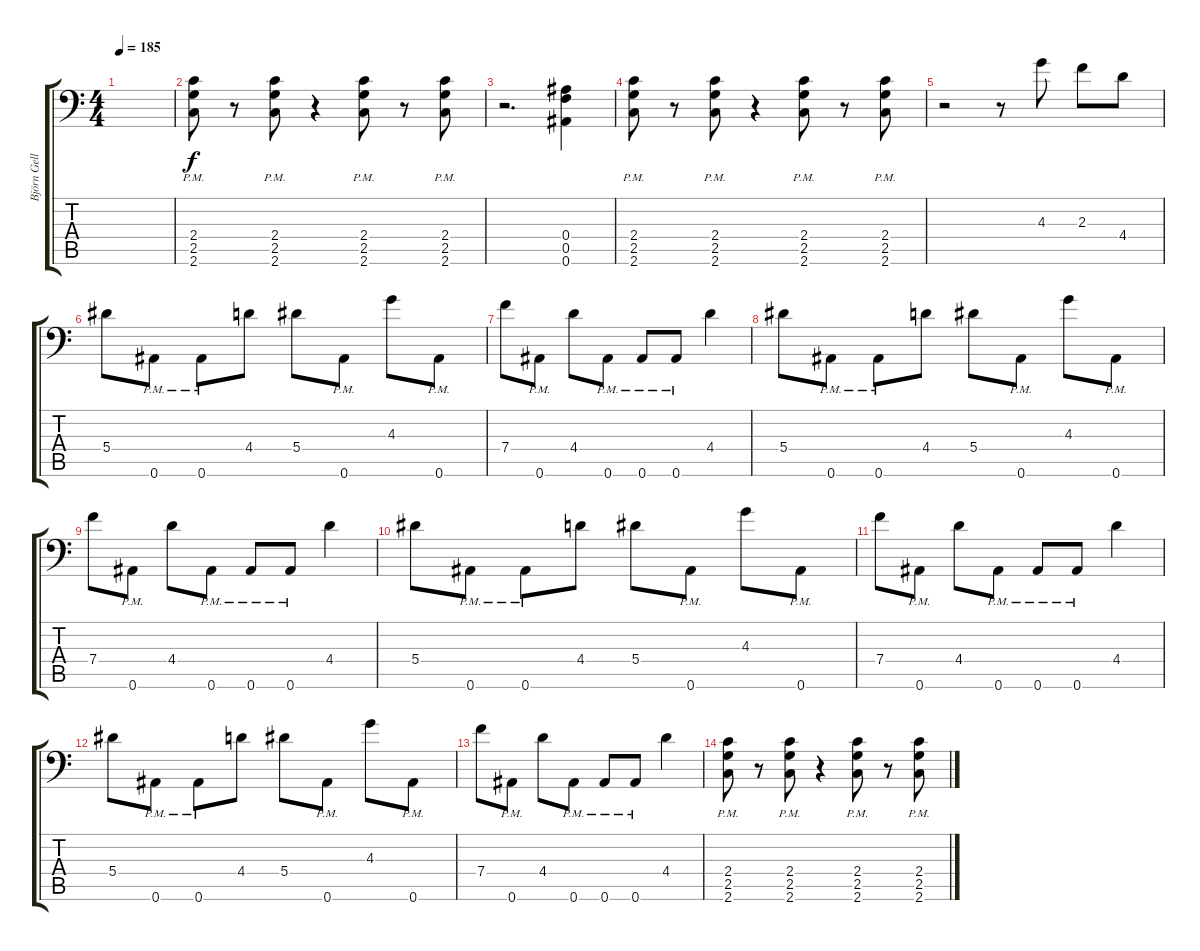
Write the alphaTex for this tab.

\track ("Björn Gellotte" "Björn Gell") {instrument distortionguitar}
\staff {score tabs}
\tuning (C4 G3 Eb3 Bb2 F2 Bb1) {hide}
\ts (4 4)
\tempo 185
\clef f4
\ks c
|
(2.4{pm} 2.5{pm} 2.6{pm}).8 r.8 (2.4{pm} 2.5{pm} 2.6{pm}).8 r.4 (2.4{pm} 2.5{pm} 2.6{pm}).8 r.8 (2.4{pm} 2.5{pm} 2.6{pm}).8 |
r.2{d} (0.4 0.5 0.6).4 |
(2.4{pm} 2.5{pm} 2.6{pm}).8 r.8 (2.4{pm} 2.5{pm} 2.6{pm}).8 r.4 (2.4{pm} 2.5{pm} 2.6{pm}).8 r.8 (2.4{pm} 2.5{pm} 2.6{pm}).8 |
r.2 r.8 4.3.8 2.3.8 4.4.8 |
5.4.8 0.6{pm}.8 0.6{pm}.8 4.4.8 5.4.8 0.6{pm}.8 4.3.8 0.6{pm}.8 |
7.4.8 0.6{pm}.8 4.4.8 0.6{pm}.8 0.6{pm}.8 0.6{pm}.8 4.4.4 |
5.4.8 0.6{pm}.8 0.6{pm}.8 4.4.8 5.4.8 0.6{pm}.8 4.3.8 0.6{pm}.8 |
7.4.8 0.6{pm}.8 4.4.8 0.6{pm}.8 0.6{pm}.8 0.6{pm}.8 4.4.4 |
5.4.8 0.6{pm}.8 0.6{pm}.8 4.4.8 5.4.8 0.6{pm}.8 4.3.8 0.6{pm}.8 |
7.4.8 0.6{pm}.8 4.4.8 0.6{pm}.8 0.6{pm}.8 0.6{pm}.8 4.4.4 |
5.4.8 0.6{pm}.8 0.6{pm}.8 4.4.8 5.4.8 0.6{pm}.8 4.3.8 0.6{pm}.8 |
7.4.8 0.6{pm}.8 4.4.8 0.6{pm}.8 0.6{pm}.8 0.6{pm}.8 4.4.4 |
(2.4{pm} 2.5{pm} 2.6{pm}).8 r.8 (2.4{pm} 2.5{pm} 2.6{pm}).8 r.4 (2.4{pm} 2.5{pm} 2.6{pm}).8 r.8 (2.4{pm} 2.5{pm} 2.6{pm}).8
